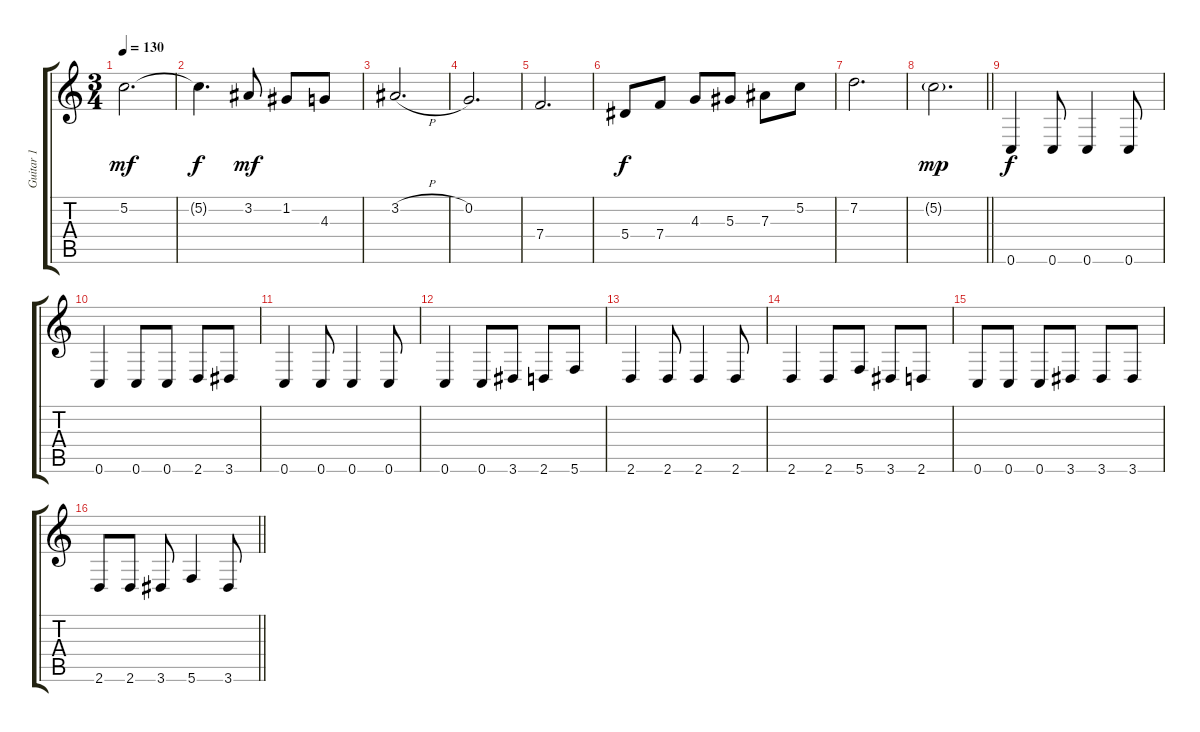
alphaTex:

\track ("Guitar 1" "Guitar 1") {instrument distortionguitar}
\staff {score tabs}
\tuning (C4 G3 Eb3 Bb2 F2 C2) {hide}
\ts (3 4)
\section ("" "")
\tempo 130
\clef g2
\ks c
5.2.2{d dy mf} |
5.2{t}.4{d dy f} 3.2.8{dy mf} 1.2.8 4.3.8 |
3.2{h}.2{d} |
0.2.2{d} |
7.4.2{d} |
5.4.8{dy f} 7.4.8 4.3.8 5.3.8 7.3.8 5.2.8 |
7.2.2{d} |
\barLineRight lightlight
5.2{g}.2{d dy mp} |
\section ("" "")
0.6.4{dy f} 0.6.8 0.6.4 0.6.8 |
0.6.4 0.6.8 0.6.8 2.6.8 3.6.8 |
0.6.4 0.6.8 0.6.4 0.6.8 |
0.6.4 0.6.8 3.6.8 2.6.8 5.6.8 |
2.6.4 2.6.8 2.6.4 2.6.8 |
2.6.4 2.6.8 5.6.8 3.6.8 2.6.8 |
0.6.8 0.6.8 0.6.8 3.6.8 3.6.8 3.6.8 |
\barLineRight lightlight
2.6.8 2.6.8 3.6.8 5.6.4 3.6.8
